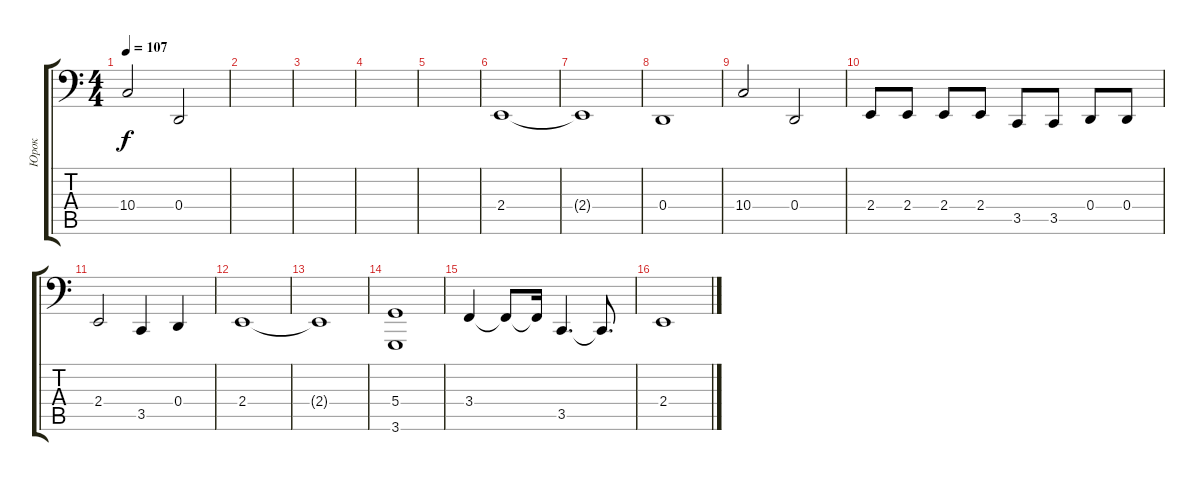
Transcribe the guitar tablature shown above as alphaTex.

\track ("Юрок" "Юрок") {instrument stringensemble1}
\staff {score tabs}
\tuning (E4 B3 G3 D2 A1 E1) {hide}
\ts (4 4)
\tempo 107
\clef f4
\ks c
10.4.2{dy f} 0.4.2 |
|
|
|
|
2.4.1 |
2.4{t}.1 |
0.4.1 |
10.4.2 0.4.2 |
2.4.8 2.4.8 2.4.8 2.4.8 3.5.8 3.5.8 0.4.8 0.4.8 |
2.4.2 3.5.4 0.4.4 |
2.4.1 |
2.4{t}.1 |
(5.4 3.6).1 |
3.4.4 3.4{t}.8 3.4{t}.16 3.5.4{d} 3.5{t}.8{d} |
2.4.1
